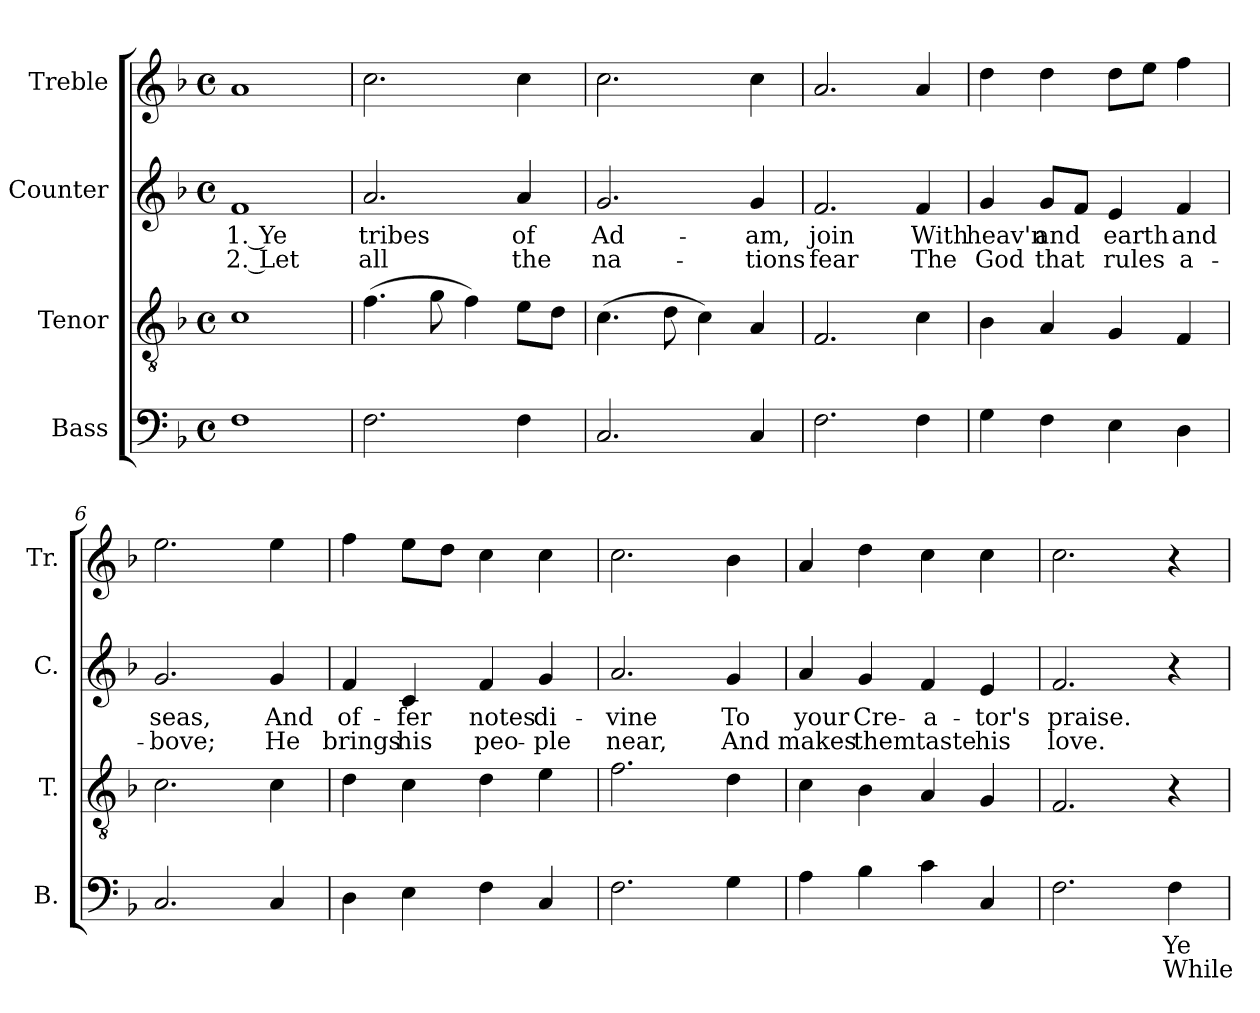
**kern	**text	**text	**kern	**kern	**text	**text	**kern
*part4	*part4	*part4	*part3	*part2	*part2	*part2	*part1
*staff4	*staff4	*staff4	*staff3	*staff2	*staff2	*staff2	*staff1
*I"Bass	*	*	*I"Tenor	*I"Counter	*	*	*I"Treble
*I'B.	*	*	*I'T.	*I'C.	*	*	*I'Tr.
*clefF4	*	*	*clefGv2	*clefG2	*	*	*clefG2
*k[b-]	*	*	*k[b-]	*k[b-]	*	*	*k[b-]
*M4/4	*	*	*M4/4	*M4/4	*	*	*M4/4
*met(c)	*	*	*met(c)	*met(c)	*	*	*met(c)
=1	=1	=1	=1	=1	=1	=1	=1
1F	.	.	1c	1f	1. Ye	2. Let	1a
=2	=2	=2	=2	=2	=2	=2	=2
2.F\	.	.	(4.f\	2.a/	tribes	all	2.cc\
.	.	.	8g\	.	.	.	.
.	.	.	4f\)	.	.	.	.
4F\	.	.	8e\L	4a/	of	the	4cc\
.	.	.	8d\J	.	.	.	.
=3	=3	=3	=3	=3	=3	=3	=3
2.C/	.	.	(4.c\	2.g/	Ad-	na-	2.cc\
.	.	.	8d\	.	.	.	.
.	.	.	4c\)	.	.	.	.
4C/	.	.	4A/	4g/	-am,	-tions	4cc\
=4	=4	=4	=4	=4	=4	=4	=4
2.F\	.	.	2.F/	2.f/	join	fear	2.a/
4F\	.	.	4c\	4f/	With	The	4a/
=5	=5	=5	=5	=5	=5	=5	=5
4G\	.	.	4B-\	4g/	heav'n	God	4dd\
4F\	.	.	4A/	8g/L	and	that	4dd\
.	.	.	.	8f/J	.	.	.
4E\	.	.	4G/	4e/	earth	rules	8dd\L
.	.	.	.	.	.	.	8ee\J
4D\	.	.	4F/	4f/	and	a-	4ff\
=6	=6	=6	=6	=6	=6	=6	=6
2.C/	.	.	2.c\	2.g/	seas,	-bove;	2.ee\
4C/	.	.	4c\	4g/	And	He	4ee\
=7	=7	=7	=7	=7	=7	=7	=7
4D\	.	.	4d\	4f/	of-	brings	4ff\
4E\	.	.	4c\	4c/	-fer	his	8ee\L
.	.	.	.	.	.	.	8dd\J
4F\	.	.	4d\	4f/	notes	peo-	4cc\
4C/	.	.	4e\	4g/	di-	-ple	4cc\
=8	=8	=8	=8	=8	=8	=8	=8
2.F\	.	.	2.f\	2.a/	-vine	near,	2.cc\
4G\	.	.	4d\	4g/	To	And	4b-\
!!LO:LB:g=z
=9	=9	=9	=9	=9	=9	=9	=9
4A\	.	.	4c\	4a/	your	makes	4a/
4B-\	.	.	4B-\	4g/	Cre-	them	4dd\
4c\	.	.	4A/	4f/	-a-	taste	4cc\
4C/	.	.	4G/	4e/	-tor's	his	4cc\
=10	=10	=10	=10	=10	=10	=10	=10
2.F\	.	.	2.F/	2.f/	praise.	love.	2.cc\
4F\	Ye	While	4r	4r	.	.	4r
=	=	=	=	=	=	=	=
*-	*-	*-	*-	*-	*-	*-	*-
